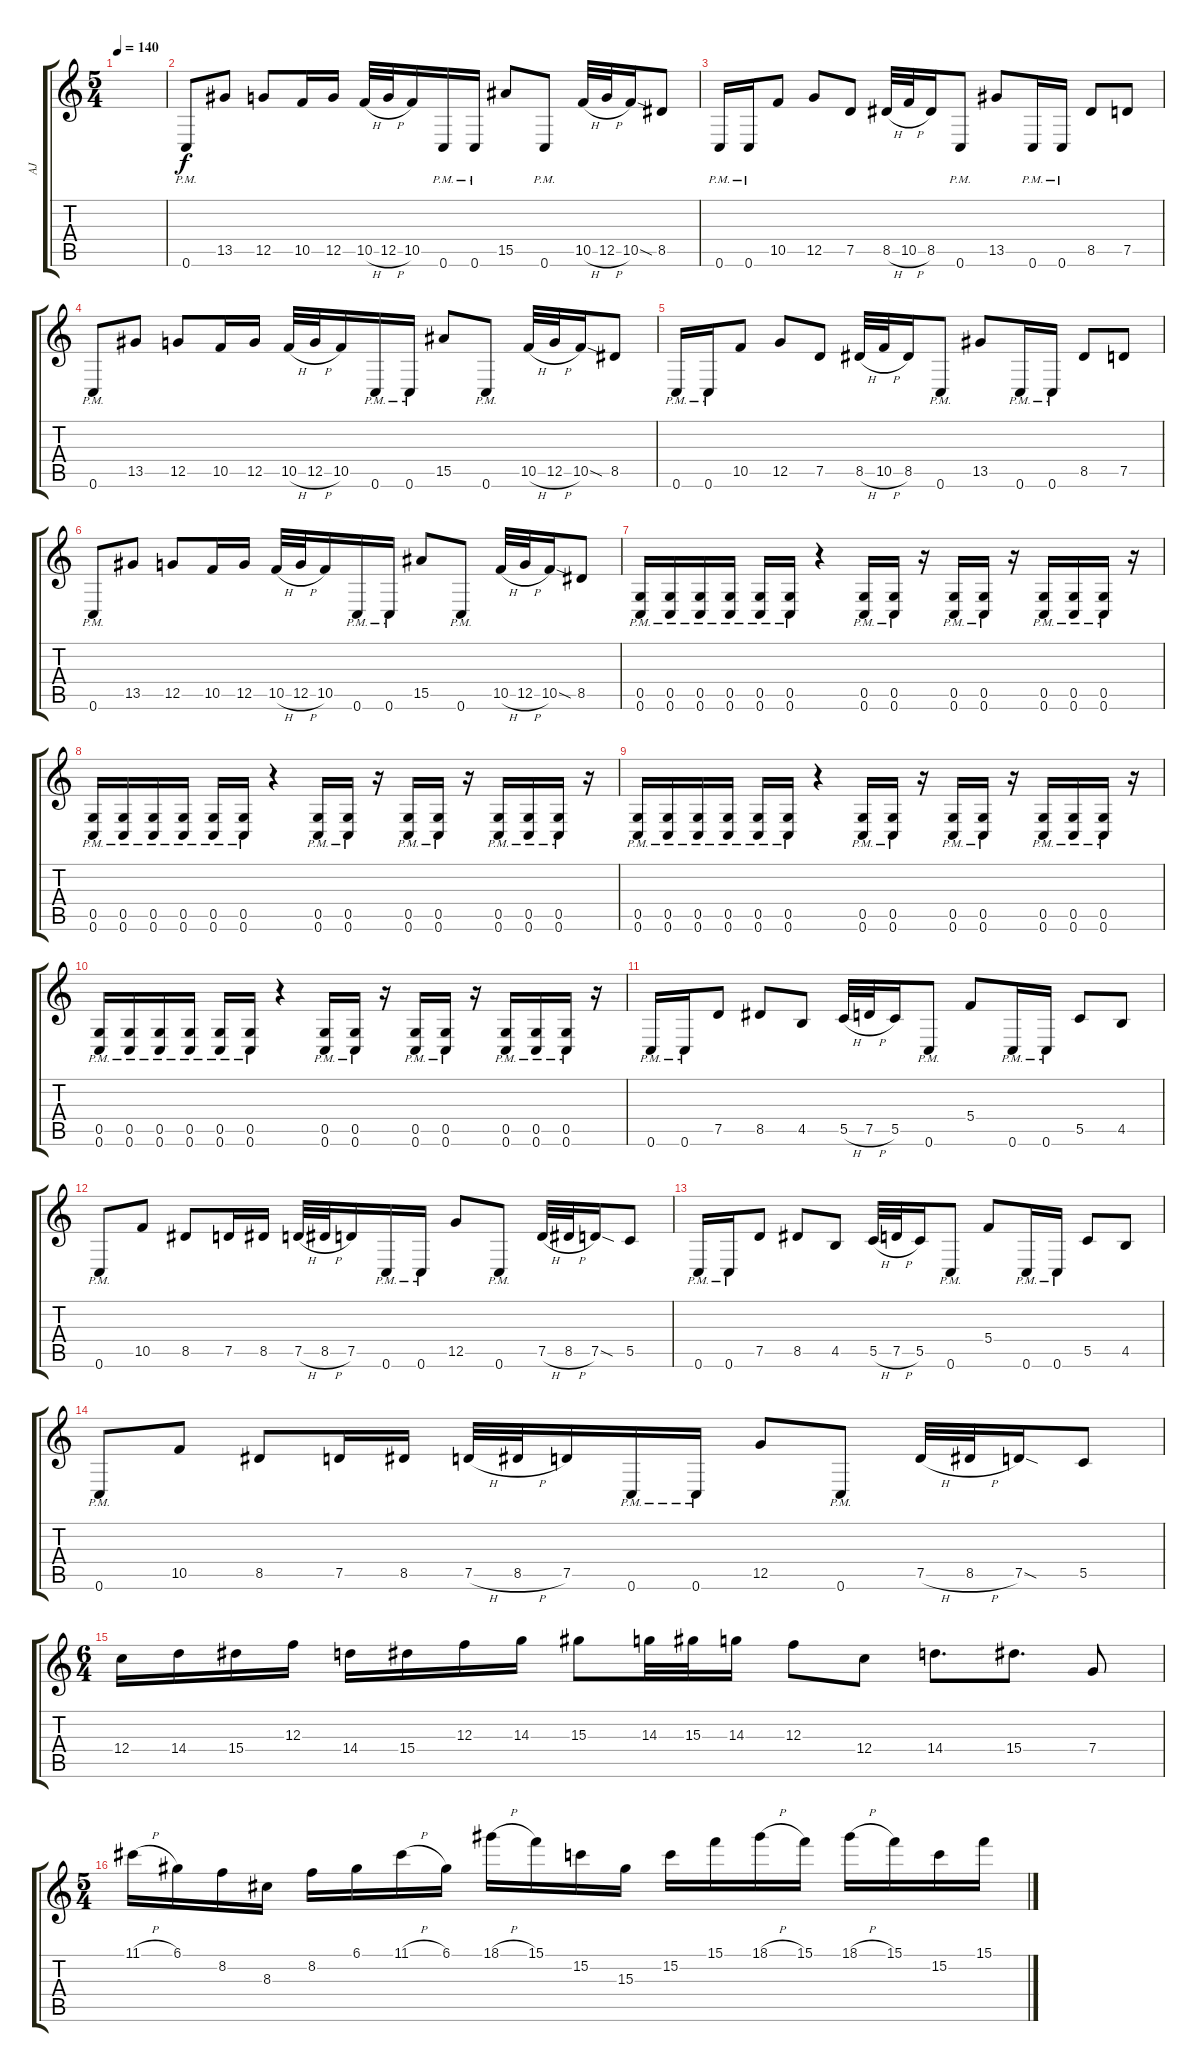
\track ("AJ" "AJ") {instrument overdrivenguitar}
\staff {score tabs}
\tuning (D4 A3 F3 C3 G2 C2) {hide}
\ts (5 4)
\tempo 140
\clef g2
\ks c
|
0.6{pm}.8{balance 16} 13.5.8 12.5.8 10.5.16 12.5.16 10.5{h}.32 12.5{h}.32 10.5.16 0.6{pm}.16 0.6{pm}.16 15.5.8 0.6{pm}.8 10.5{h}.32 12.5{h}.32 10.5{sod}.16 8.5.8 |
0.6{pm}.16 0.6{pm}.16 10.5.8 12.5.8 7.5.8 8.5{h}.32 10.5{h}.32 8.5.16 0.6{pm}.8 13.5.8 0.6{pm}.16 0.6{pm}.16 8.5.8 7.5.8 |
0.6{pm}.8 13.5.8 12.5.8 10.5.16 12.5.16 10.5{h}.32 12.5{h}.32 10.5.16 0.6{pm}.16 0.6{pm}.16 15.5.8 0.6{pm}.8 10.5{h}.32 12.5{h}.32 10.5{sod}.16 8.5.8 |
0.6{pm}.16 0.6{pm}.16 10.5.8 12.5.8 7.5.8 8.5{h}.32 10.5{h}.32 8.5.16 0.6{pm}.8 13.5.8 0.6{pm}.16 0.6{pm}.16 8.5.8 7.5.8 |
0.6{pm}.8 13.5.8 12.5.8 10.5.16 12.5.16 10.5{h}.32 12.5{h}.32 10.5.16 0.6{pm}.16 0.6{pm}.16 15.5.8 0.6{pm}.8 10.5{h}.32 12.5{h}.32 10.5{sod}.16 8.5.8 |
(0.5{pm} 0.6{pm}).16{volume 12 balance 8} (0.5{pm} 0.6{pm}).16 (0.5{pm} 0.6{pm}).16 (0.5{pm} 0.6{pm}).16 (0.5{pm} 0.6{pm}).16 (0.5{pm} 0.6{pm}).16 r.4 (0.5{pm} 0.6{pm}).16 (0.5{pm} 0.6{pm}).16 r.16 (0.5{pm} 0.6{pm}).16 (0.5{pm} 0.6{pm}).16 r.16 (0.5{pm} 0.6{pm}).16 (0.5{pm} 0.6{pm}).16 (0.5{pm} 0.6{pm}).16 r.16 |
(0.5{pm} 0.6{pm}).16 (0.5{pm} 0.6{pm}).16 (0.5{pm} 0.6{pm}).16 (0.5{pm} 0.6{pm}).16 (0.5{pm} 0.6{pm}).16 (0.5{pm} 0.6{pm}).16 r.4 (0.5{pm} 0.6{pm}).16 (0.5{pm} 0.6{pm}).16 r.16 (0.5{pm} 0.6{pm}).16 (0.5{pm} 0.6{pm}).16 r.16 (0.5{pm} 0.6{pm}).16 (0.5{pm} 0.6{pm}).16 (0.5{pm} 0.6{pm}).16 r.16 |
(0.5{pm} 0.6{pm}).16{volume 12} (0.5{pm} 0.6{pm}).16 (0.5{pm} 0.6{pm}).16 (0.5{pm} 0.6{pm}).16 (0.5{pm} 0.6{pm}).16 (0.5{pm} 0.6{pm}).16 r.4 (0.5{pm} 0.6{pm}).16 (0.5{pm} 0.6{pm}).16 r.16 (0.5{pm} 0.6{pm}).16 (0.5{pm} 0.6{pm}).16 r.16 (0.5{pm} 0.6{pm}).16 (0.5{pm} 0.6{pm}).16 (0.5{pm} 0.6{pm}).16 r.16 |
(0.5{pm} 0.6{pm}).16 (0.5{pm} 0.6{pm}).16 (0.5{pm} 0.6{pm}).16 (0.5{pm} 0.6{pm}).16 (0.5{pm} 0.6{pm}).16 (0.5{pm} 0.6{pm}).16 r.4 (0.5{pm} 0.6{pm}).16 (0.5{pm} 0.6{pm}).16 r.16 (0.5{pm} 0.6{pm}).16 (0.5{pm} 0.6{pm}).16 r.16 (0.5{pm} 0.6{pm}).16 (0.5{pm} 0.6{pm}).16 (0.5{pm} 0.6{pm}).16 r.16 |
0.6{pm}.16{balance 0} 0.6{pm}.16 7.5.8 8.5.8 4.5.8 5.5{h}.32 7.5{h}.32 5.5.16 0.6{pm}.8 5.4.8 0.6{pm}.16 0.6{pm}.16 5.5.8 4.5.8 |
0.6{pm}.8 10.5.8 8.5.8 7.5.16 8.5.16 7.5{h}.32 8.5{h}.32 7.5.16 0.6{pm}.16 0.6{pm}.16 12.5.8 0.6{pm}.8 7.5{h}.32 8.5{h}.32 7.5{sod}.16 5.5.8 |
0.6{pm}.16 0.6{pm}.16 7.5.8 8.5.8 4.5.8 5.5{h}.32 7.5{h}.32 5.5.16 0.6{pm}.8 5.4.8 0.6{pm}.16 0.6{pm}.16 5.5.8 4.5.8 |
0.6{pm}.8 10.5.8 8.5.8 7.5.16 8.5.16 7.5{h}.32 8.5{h}.32 7.5.16 0.6{pm}.16 0.6{pm}.16 12.5.8 0.6{pm}.8 7.5{h}.32 8.5{h}.32 7.5{sod}.16 5.5.8 |
\ts (6 4)
12.4.16{balance 0} 14.4.16 15.4.16 12.3.16 14.4.16 15.4.16 12.3.16 14.3.16 15.3.8 14.3.32 15.3.32 14.3.16 12.3.8 12.4.8 14.4.8{d} 15.4.8{d} 7.4.8 |
\ts (5 4)
11.1{h}.16{balance 8} 6.1.16 8.2.16 8.3.16 8.2.16 6.1.16 11.1{h}.16 6.1.16 18.1{h}.16 15.1.16 15.2.16 15.3.16 15.2.16 15.1.16 18.1{h}.16 15.1.16 18.1{h}.16 15.1.16 15.2.16 15.1.16
